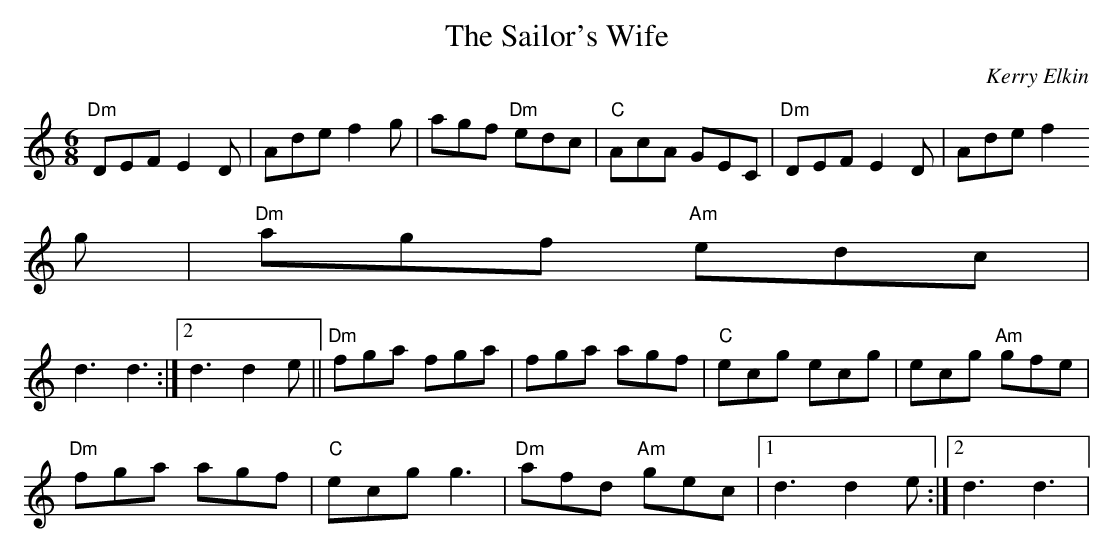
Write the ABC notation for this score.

X:1
T:The Sailor's Wife
M:6/8
L:1/8
C:Kerry Elkin
K:C
"Dm"DEF E2 D|Ade f2 g|agf "Dm"edc|"C"AcA GEC|"Dm"DEF E2 D|Ade f2
g|"Dm"agf "Am"edc|
1 d3 d3:|2 d3 d2 e||"Dm"fga fga|fga agf|"C"ecg ecg|ecg "Am"gfe|
"Dm"fga agf|"C"ecg g3|"Dm"afd "Am"gec|1 d3 d2 e:|2 d3 d3|
